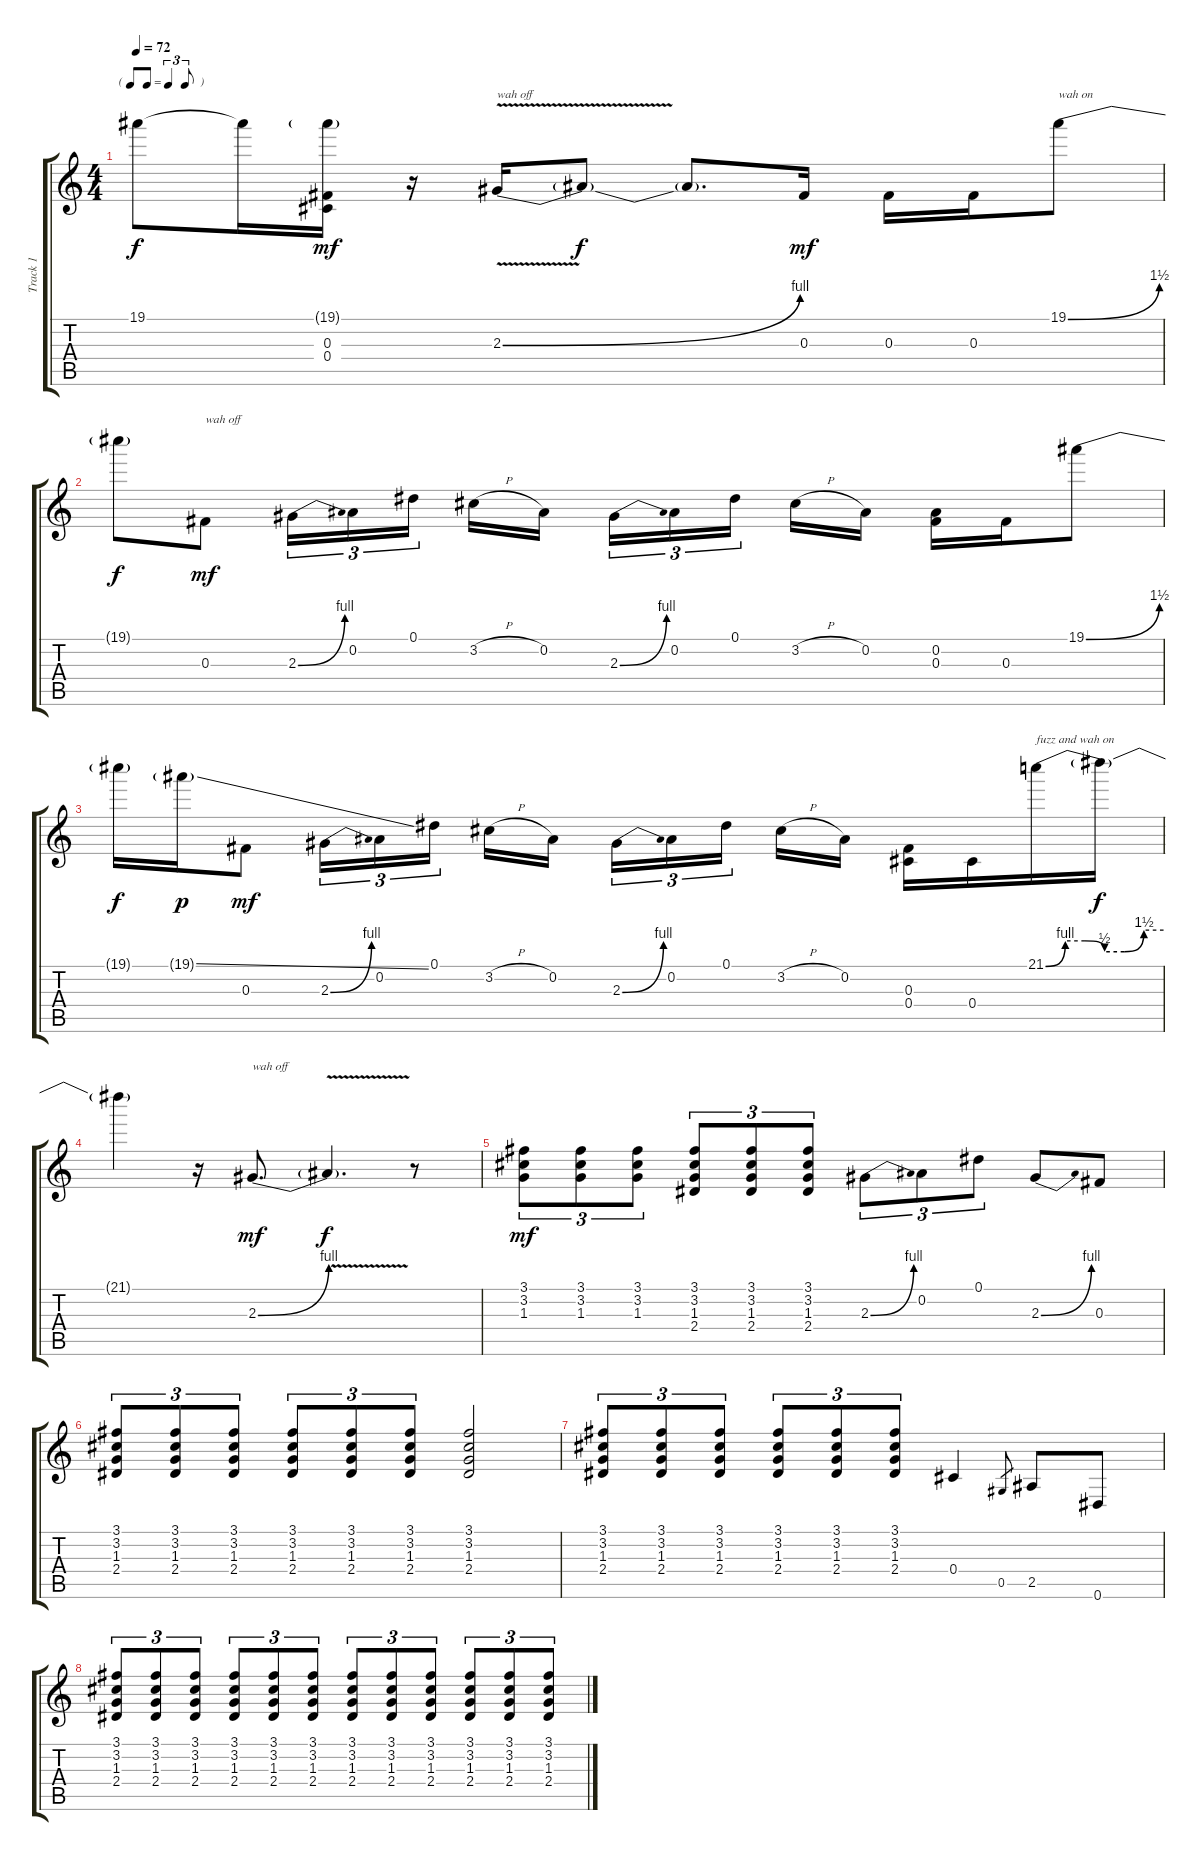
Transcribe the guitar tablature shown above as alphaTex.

\track ("Track 1" "Track 1") {instrument distortionguitar}
\staff {score tabs}
\tuning (Eb4 Bb3 Gb3 Db3 Ab2 Eb2) {hide}
\ts (4 4)
\tf triplet8th
\tempo 72
\clef g2
\ks c
19.1{t}.8{dy f} 19.1{t}.16 (19.1{g} 0.3 0.4).16{dy mf} r.16 2.3{be (bend 0 0 60 4) v}.16{txt "wah off"} 2.3{t}.8{dy f} 2.3{t}.8{d} 0.3.16{dy mf} 0.3.16 0.3.16 19.1{be (bend 0 0 60 6)}.8{txt "wah on"} |
19.1{t}.8{dy f} 0.3.8{txt "wah off" dy mf} 2.3{be (bend 0 0 60 4)}.16{tu (3 2)} 0.2.16{tu (3 2)} 0.1.16{tu (3 2)} 3.2{h}.16 0.2.16 2.3{be (bend 0 0 60 4)}.16{tu (3 2)} 0.2.16{tu (3 2)} 0.1.16{tu (3 2)} 3.2{h}.16 0.2.16 (0.2 0.3).16 0.3.16 19.1{be (bend 0 0 60 6)}.8 |
19.1{t}.16{dy f} 19.1{ss g}.16{dy p} 0.3.8{dy mf} 2.3{be (bend 0 0 60 4)}.16{tu (3 2)} 0.2.16{tu (3 2)} 0.1.16{tu (3 2)} 3.2{h}.16 0.2.16 2.3{be (bend 0 0 60 4)}.16{tu (3 2)} 0.2.16{tu (3 2)} 0.1.16{tu (3 2)} 3.2{h}.16 0.2.16 (0.3 0.4).16 0.4.16 21.1{be (custom 0 0 10 4 20 4 30 2 40 2 50 6 60 6)}.16{txt "fuzz and wah on"} 21.1{t}.16{dy f} |
21.1{t}.4 r.16 2.3{be (bend 0 0 60 4)}.8{d txt "wah off" dy mf} 2.3{v t}.4{d dy f} r.8 |
(3.1 3.2 1.3).8{tu (3 2) dy mf} (3.1 3.2 1.3).8{tu (3 2)} (3.1 3.2 1.3).8{tu (3 2)} (3.1 3.2 1.3 2.4).8{tu (3 2)} (3.1 3.2 1.3 2.4).8{tu (3 2)} (3.1 3.2 1.3 2.4).8{tu (3 2)} 2.3{be (bend 0 0 60 4)}.8{tu (3 2)} 0.2.8{tu (3 2)} 0.1.8{tu (3 2)} 2.3{be (bend 0 0 60 4)}.8 0.3.8 |
(3.1 3.2 1.3 2.4).8{tu (3 2)} (3.1 3.2 1.3 2.4).8{tu (3 2)} (3.1 3.2 1.3 2.4).8{tu (3 2)} (3.1 3.2 1.3 2.4).8{tu (3 2)} (3.1 3.2 1.3 2.4).8{tu (3 2)} (3.1 3.2 1.3 2.4).8{tu (3 2)} (3.1 3.2 1.3 2.4).2 |
(3.1 3.2 1.3 2.4).8{tu (3 2)} (3.1 3.2 1.3 2.4).8{tu (3 2)} (3.1 3.2 1.3 2.4).8{tu (3 2)} (3.1 3.2 1.3 2.4).8{tu (3 2)} (3.1 3.2 1.3 2.4).8{tu (3 2)} (3.1 3.2 1.3 2.4).8{tu (3 2)} 0.4.4 0.5.8{gr} 2.5.8 0.6.8 |
(3.1 3.2 1.3 2.4).8{tu (3 2)} (3.1 3.2 1.3 2.4).8{tu (3 2)} (3.1 3.2 1.3 2.4).8{tu (3 2)} (3.1 3.2 1.3 2.4).8{tu (3 2)} (3.1 3.2 1.3 2.4).8{tu (3 2)} (3.1 3.2 1.3 2.4).8{tu (3 2)} (3.1 3.2 1.3 2.4).8{tu (3 2)} (3.1 3.2 1.3 2.4).8{tu (3 2)} (3.1 3.2 1.3 2.4).8{tu (3 2)} (3.1 3.2 1.3 2.4).8{tu (3 2)} (3.1 3.2 1.3 2.4).8{tu (3 2)} (3.1 3.2 1.3 2.4).8{tu (3 2)}
